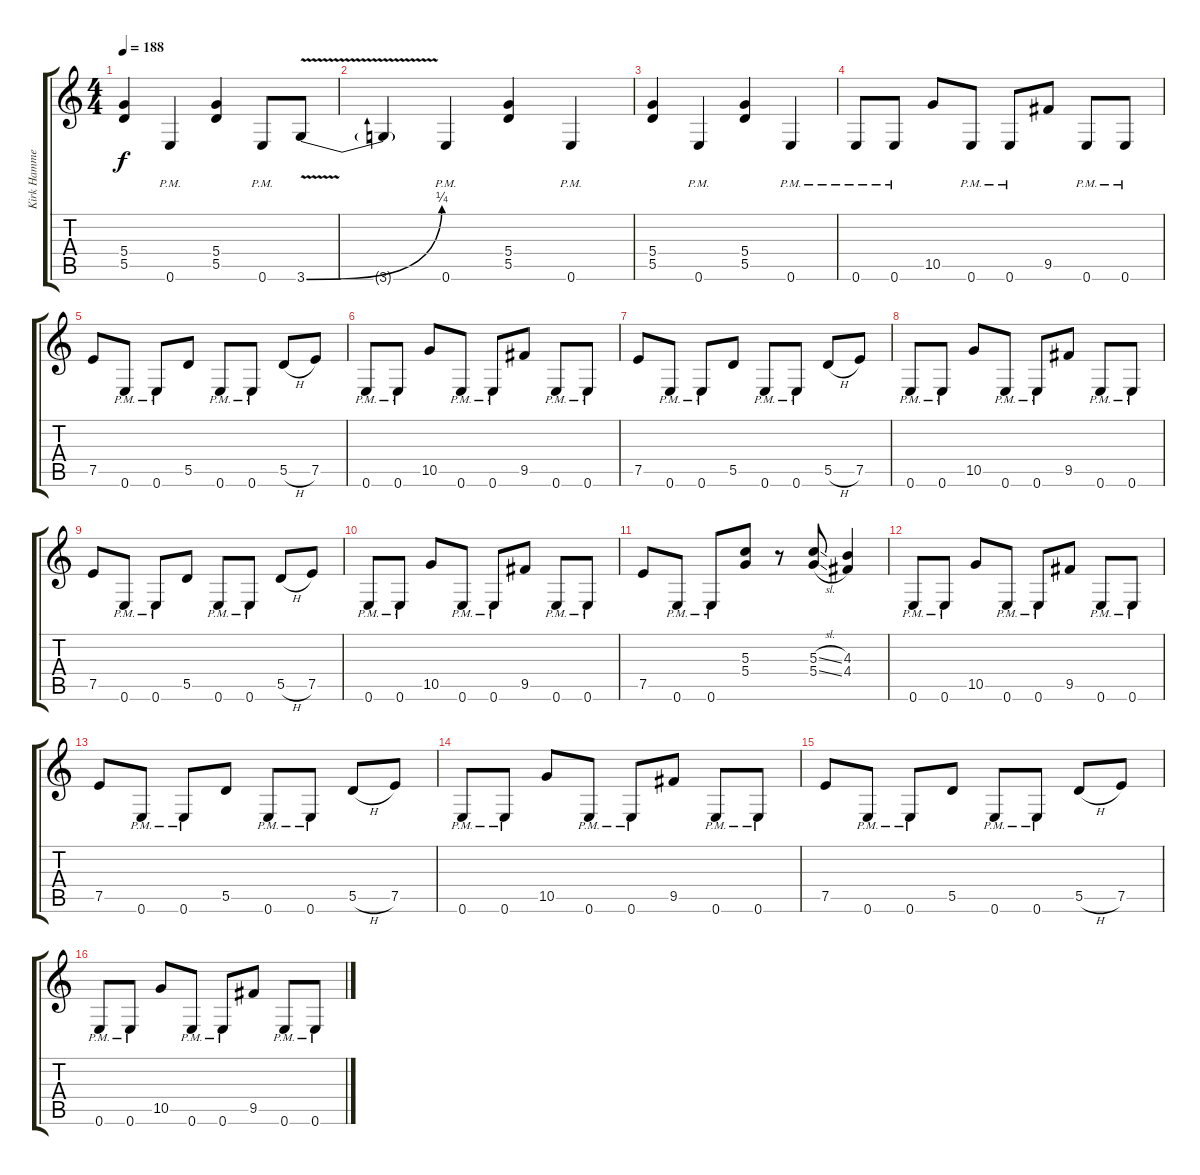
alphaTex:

\track ("Kirk Hammett" "Kirk Hamme") {instrument distortionguitar}
\staff {score tabs}
\tuning (E4 B3 G3 D3 A2 E2) {hide}
\ts (4 4)
\tempo 188
\clef g2
\ks c
(5.4 5.5).4{dy f} 0.6{pm}.4 (5.4 5.5).4 0.6{pm}.8 3.6{be (bend 0 0 60 1) v}.8 |
3.6{t}.4 0.6{pm}.4 (5.4 5.5).4 0.6{pm}.4 |
(5.4 5.5).4 0.6{pm}.4 (5.4 5.5).4 0.6{pm}.4 |
0.6{pm}.8 0.6{pm}.8 10.5.8 0.6{pm}.8 0.6{pm}.8 9.5.8 0.6{pm}.8 0.6{pm}.8 |
7.5.8 0.6{pm}.8 0.6{pm}.8 5.5.8 0.6{pm}.8 0.6{pm}.8 5.5{h}.8 7.5.8 |
0.6{pm}.8 0.6{pm}.8 10.5.8 0.6{pm}.8 0.6{pm}.8 9.5.8 0.6{pm}.8 0.6{pm}.8 |
7.5.8 0.6{pm}.8 0.6{pm}.8 5.5.8 0.6{pm}.8 0.6{pm}.8 5.5{h}.8 7.5.8 |
0.6{pm}.8 0.6{pm}.8 10.5.8 0.6{pm}.8 0.6{pm}.8 9.5.8 0.6{pm}.8 0.6{pm}.8 |
7.5.8 0.6{pm}.8 0.6{pm}.8 5.5.8 0.6{pm}.8 0.6{pm}.8 5.5{h}.8 7.5.8 |
0.6{pm}.8 0.6{pm}.8 10.5.8 0.6{pm}.8 0.6{pm}.8 9.5.8 0.6{pm}.8 0.6{pm}.8 |
7.5.8 0.6{pm}.8 0.6{pm}.8 (5.3 5.4).8 r.8 (5.3{sl} 5.4{sl}).8 (4.3 4.4).4 |
0.6{pm}.8 0.6{pm}.8 10.5.8 0.6{pm}.8 0.6{pm}.8 9.5.8 0.6{pm}.8 0.6{pm}.8 |
7.5.8 0.6{pm}.8 0.6{pm}.8 5.5.8 0.6{pm}.8 0.6{pm}.8 5.5{h}.8 7.5.8 |
0.6{pm}.8 0.6{pm}.8 10.5.8 0.6{pm}.8 0.6{pm}.8 9.5.8 0.6{pm}.8 0.6{pm}.8 |
7.5.8 0.6{pm}.8 0.6{pm}.8 5.5.8 0.6{pm}.8 0.6{pm}.8 5.5{h}.8 7.5.8 |
0.6{pm}.8 0.6{pm}.8 10.5.8 0.6{pm}.8 0.6{pm}.8 9.5.8 0.6{pm}.8 0.6{pm}.8
